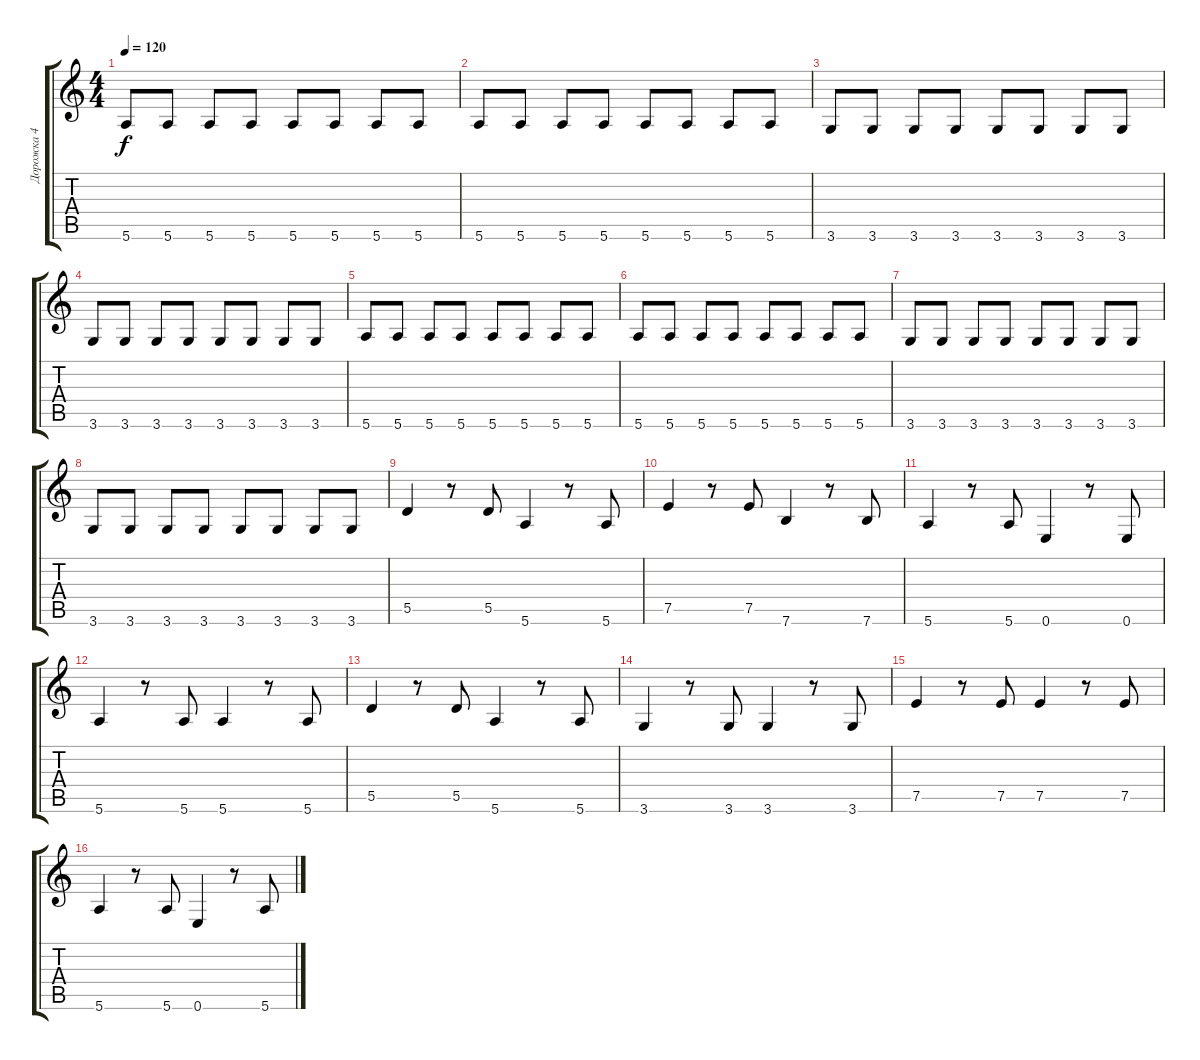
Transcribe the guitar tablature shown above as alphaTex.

\track ("Дорожка 4" "Дорожка 4") {instrument electricbassfinger}
\staff {score tabs}
\tuning (E4 B3 G3 D3 A2 E2) {hide}
\ts (4 4)
\tempo 120
\clef g2
\ks c
5.6.8{dy f} 5.6.8 5.6.8 5.6.8 5.6.8 5.6.8 5.6.8 5.6.8 |
5.6.8 5.6.8 5.6.8 5.6.8 5.6.8 5.6.8 5.6.8 5.6.8 |
3.6.8 3.6.8 3.6.8 3.6.8 3.6.8 3.6.8 3.6.8 3.6.8 |
3.6.8 3.6.8 3.6.8 3.6.8 3.6.8 3.6.8 3.6.8 3.6.8 |
5.6.8 5.6.8 5.6.8 5.6.8 5.6.8 5.6.8 5.6.8 5.6.8 |
5.6.8 5.6.8 5.6.8 5.6.8 5.6.8 5.6.8 5.6.8 5.6.8 |
3.6.8 3.6.8 3.6.8 3.6.8 3.6.8 3.6.8 3.6.8 3.6.8 |
3.6.8 3.6.8 3.6.8 3.6.8 3.6.8 3.6.8 3.6.8 3.6.8 |
5.5.4 r.8 5.5.8 5.6.4 r.8 5.6.8 |
7.5.4 r.8 7.5.8 7.6.4 r.8 7.6.8 |
5.6.4 r.8 5.6.8 0.6.4 r.8 0.6.8 |
5.6.4 r.8 5.6.8 5.6.4 r.8 5.6.8 |
5.5.4 r.8 5.5.8 5.6.4 r.8 5.6.8 |
3.6.4 r.8 3.6.8 3.6.4 r.8 3.6.8 |
7.5.4 r.8 7.5.8 7.5.4 r.8 7.5.8 |
5.6.4 r.8 5.6.8 0.6.4 r.8 5.6.8
